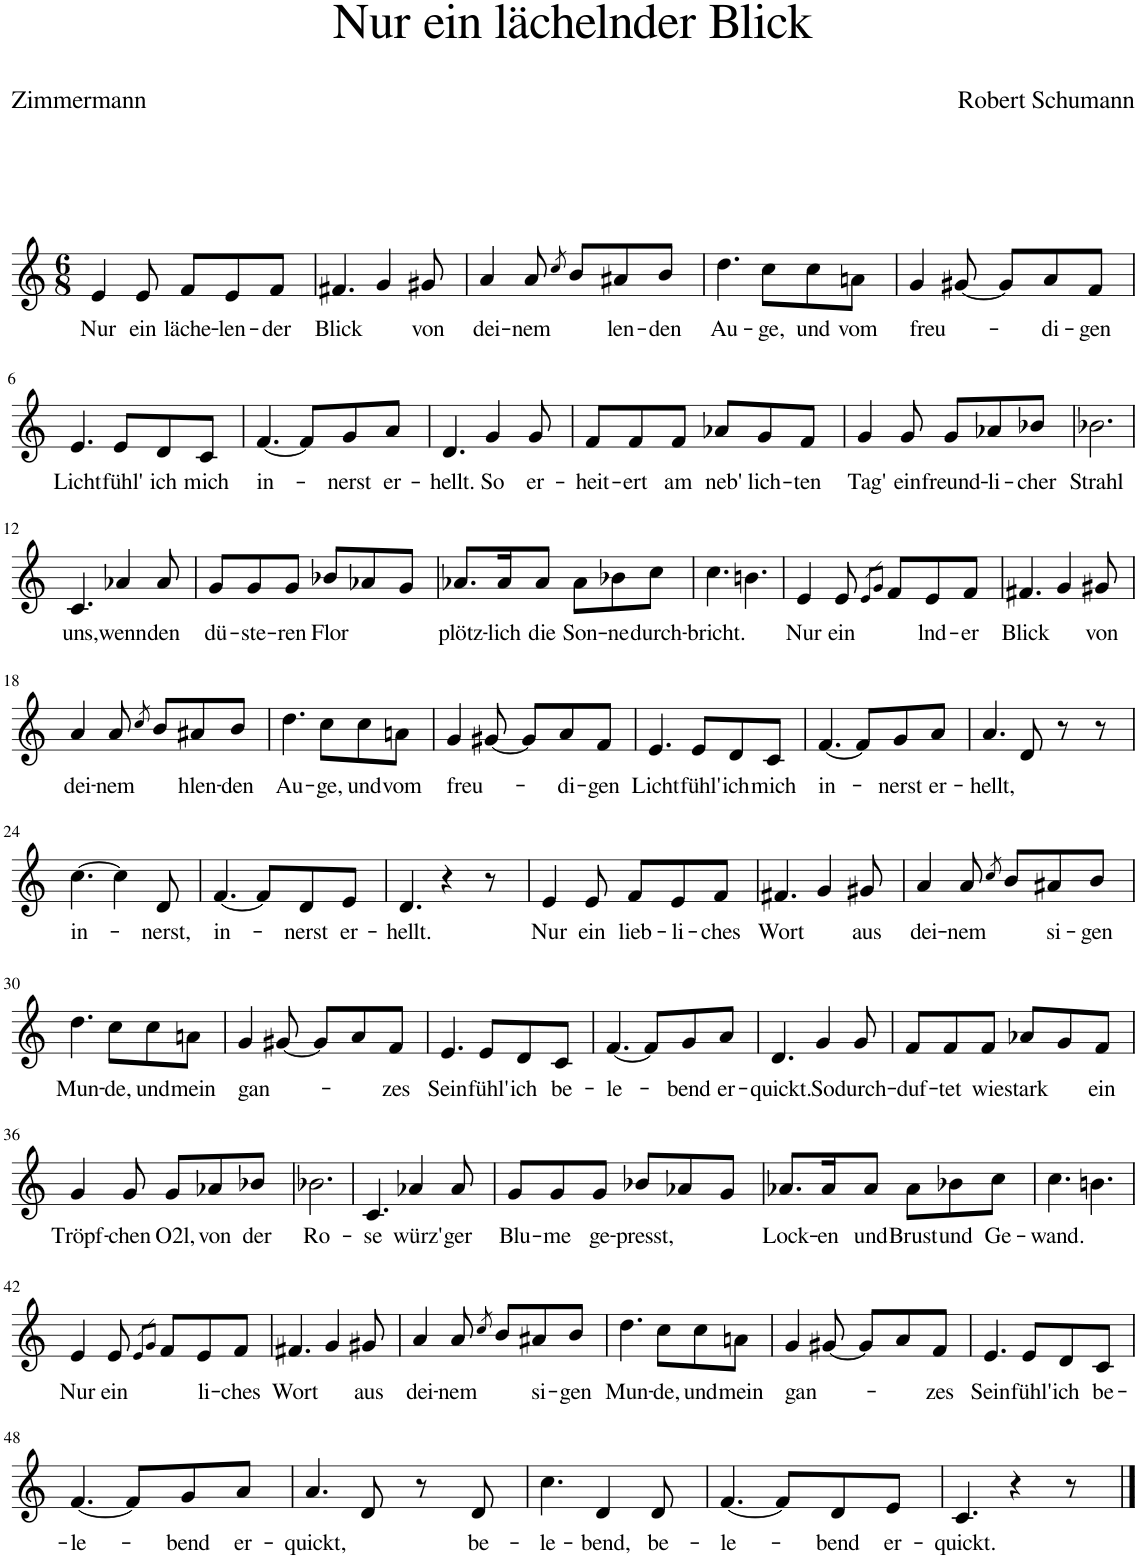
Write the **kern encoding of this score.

**kern	**text
*part1	*part1
*staff1	*staff1
*I"Piano	*
*I'Pno	*
*clefG2	*
*k[]	*
*M6/8	*
=1	=1
!	!LO:LY:b
4e/	Nur
!	!LO:LY:b
8e/	ein
!	!LO:LY:b
8f/L	läche-
!	!LO:LY:b
8e/	-len-
!	!LO:LY:b
8f/J	-der
=2	=2
!	!LO:LY:b
4.f#X/	Blick
4g/	.
!	!LO:LY:b
8g#X/	von
=3	=3
!	!LO:LY:b
4a/	dei-
!	!LO:LY:b
8a/	-nem
8qcc/	.
8b/L	.
!	!LO:LY:b
8a#X/	-len-
!	!LO:LY:b
8b/J	-den
=4	=4
!	!LO:LY:b
4.dd\	Au-
!	!LO:LY:b
8cc\L	-ge,
!	!LO:LY:b
8cc\	und
!	!LO:LY:b
8an\J	vom
=5	=5
!	!LO:LY:b
4g/	freu-
[8g#X/	.
8g#/L]	.
!	!LO:LY:b
8a/	-di-
!	!LO:LY:b
8f/J	-gen
!!LO:LB:g=z
=6	=6
!	!LO:LY:b
4.e/	Licht
!	!LO:LY:b
8e/L	fühl'
!	!LO:LY:b
8d/	ich
!	!LO:LY:b
8c/J	mich
=7	=7
!	!LO:LY:b
[4.f/	in-
8f/L]	.
!	!LO:LY:b
8g/	-nerst
!	!LO:LY:b
8a/J	er-
=8	=8
!	!LO:LY:b
4.d/	hellt.
!	!LO:LY:b
4g/	So
!	!LO:LY:b
8g/	er-
=9	=9
!	!LO:LY:b
8f/L	-heit-
!	!LO:LY:b
8f/	-ert
!	!LO:LY:b
8f/J	am
!	!LO:LY:b
8a-X/L	neb'
!	!LO:LY:b
8g/	lich-
!	!LO:LY:b
8f/J	-ten
=10	=10
!	!LO:LY:b
4g/	Tag'
!	!LO:LY:b
8g/	ein
!	!LO:LY:b
8g/L	freund-
!	!LO:LY:b
8a-X/	-li-
!	!LO:LY:b
8b-X/J	-cher
=11	=11
!	!LO:LY:b
2.b-X\	Strahl
!!LO:LB:g=z
=12	=12
!	!LO:LY:b
4.c/	uns,
!	!LO:LY:b
4a-X/	wenn
!	!LO:LY:b
8a-/	den
=13	=13
!	!LO:LY:b
8g/L	dü-
!	!LO:LY:b
8g/	-ste-
!	!LO:LY:b
8g/J	-ren
!	!LO:LY:b
8b-X/L	Flor
8a-X/	.
8g/J	.
=14	=14
!	!LO:LY:b
8.a-X/L	plötz-
!	!LO:LY:b
16a-/K	lich
!	!LO:LY:b
8a-/J	die
!	!LO:LY:b
8a-\L	Son-
!	!LO:LY:b
8b-X\	-ne
!	!LO:LY:b
8cc\J	durch-
=15	=15
!	!LO:LY:b
4.cc\	bricht.
4.bn\	.
=16	=16
!	!LO:LY:b
4e/	Nur
!	!LO:LY:b
8e/	ein
8qe/L	.
8qg/J	.
8f/L	.
!	!LO:LY:b
8e/	-lnd-
!	!LO:LY:b
8f/J	-er
=17	=17
!	!LO:LY:b
4.f#X/	Blick
4g/	.
!	!LO:LY:b
8g#X/	von
!!LO:LB:g=z
=18	=18
!	!LO:LY:b
4a/	dei-
!	!LO:LY:b
8a/	-nem
8qcc/	.
8b/L	.
!	!LO:LY:b
8a#X/	-hlen-
!	!LO:LY:b
8b/J	-den
=19	=19
!	!LO:LY:b
4.dd\	Au-
!	!LO:LY:b
8cc\L	-ge,
!	!LO:LY:b
8cc\	und
!	!LO:LY:b
8an\J	vom
=20	=20
!	!LO:LY:b
4g/	freu-
[8g#X/	.
8g#/L]	.
!	!LO:LY:b
8a/	-di-
!	!LO:LY:b
8f/J	-gen
=21	=21
!	!LO:LY:b
4.e/	Licht
!	!LO:LY:b
8e/L	fühl'
!	!LO:LY:b
8d/	ich
!	!LO:LY:b
8c/J	mich
=22	=22
!	!LO:LY:b
[4.f/	in-
8f/L]	.
!	!LO:LY:b
8g/	-nerst
!	!LO:LY:b
8a/J	er-
=23	=23
!	!LO:LY:b
4.a/	hellt,
8d/	.
8r	.
8r	.
!!LO:LB:g=z
=24	=24
!	!LO:LY:b
[4.cc\	in-
4cc\]	.
!	!LO:LY:b
8d/	-nerst,
=25	=25
!	!LO:LY:b
[4.f/	in-
8f/L]	.
!	!LO:LY:b
8d/	-nerst
!	!LO:LY:b
8e/J	er-
=26	=26
!	!LO:LY:b
4.d/	-hellt.
4r	.
8r	.
=27	=27
!	!LO:LY:b
4e/	Nur
!	!LO:LY:b
8e/	ein
!	!LO:LY:b
8f/L	lieb-
!	!LO:LY:b
8e/	-li-
!	!LO:LY:b
8f/J	-ches
=28	=28
!	!LO:LY:b
4.f#X/	Wort
4g/	.
!	!LO:LY:b
8g#X/	aus
=29	=29
!	!LO:LY:b
4a/	dei-
!	!LO:LY:b
8a/	-nem
8qcc/	.
8b/L	.
!	!LO:LY:b
8a#X/	-si-
!	!LO:LY:b
8b/J	-gen
!!LO:LB:g=z
=30	=30
!	!LO:LY:b
4.dd\	Mun-
!	!LO:LY:b
8cc\L	-de,
!	!LO:LY:b
8cc\	und
!	!LO:LY:b
8an\J	mein
=31	=31
!	!LO:LY:b
4g/	gan-
[8g#X/	.
8g#/L]	.
8a/	.
!	!LO:LY:b
8f/J	-zes
=32	=32
!	!LO:LY:b
4.e/	Sein
!	!LO:LY:b
8e/L	fühl'
!	!LO:LY:b
8d/	ich
!	!LO:LY:b
8c/J	be-
=33	=33
!	!LO:LY:b
[4.f/	-le-
8f/L]	.
!	!LO:LY:b
8g/	-bend
!	!LO:LY:b
8a/J	er-
=34	=34
!	!LO:LY:b
4.d/	-quickt.
!	!LO:LY:b
4g/	So
!	!LO:LY:b
8g/	durch-
=35	=35
!	!LO:LY:b
8f/L	duf-
!	!LO:LY:b
8f/	-tet
!	!LO:LY:b
8f/J	wie
!	!LO:LY:b
8a-X/L	stark
8g/	.
!	!LO:LY:b
8f/J	ein
!!LO:LB:g=z
=36	=36
!	!LO:LY:b
4g/	Tröpf-
!	!LO:LY:b
8g/	-chen
!	!LO:LY:b
8g/L	O2l,
!	!LO:LY:b
8a-X/	von
!	!LO:LY:b
8b-X/J	der
=37	=37
!	!LO:LY:b
2.b-X\	Ro-
=38	=38
!	!LO:LY:b
4.c/	-se
!	!LO:LY:b
4a-X/	würz'
!	!LO:LY:b
8a-/	ger
=39	=39
!	!LO:LY:b
8g/L	Blu-
!	!LO:LY:b
8g/	-me
!	!LO:LY:b
8g/J	ge-
!	!LO:LY:b
8b-X/L	presst,
8a-X/	.
8g/J	.
=40	=40
!	!LO:LY:b
8.a-X/L	Lock-
!	!LO:LY:b
16a-/K	-en
!	!LO:LY:b
8a-/J	und
!	!LO:LY:b
8a-\L	Brust
!	!LO:LY:b
8b-X\	und
!	!LO:LY:b
8cc\J	Ge-
=41	=41
!	!LO:LY:b
4.cc\	-wand.
4.bn\	.
!!LO:LB:g=z
=42	=42
!	!LO:LY:b
4e/	Nur
!	!LO:LY:b
8e/	ein
8qe/L	.
8qg/J	.
8f/L	.
!	!LO:LY:b
8e/	-li-
!	!LO:LY:b
8f/J	-ches
=43	=43
!	!LO:LY:b
4.f#X/	Wort
4g/	.
!	!LO:LY:b
8g#X/	aus
=44	=44
!	!LO:LY:b
4a/	dei-
!	!LO:LY:b
8a/	-nem
8qcc/	.
8b/L	.
!	!LO:LY:b
8a#X/	-si-
!	!LO:LY:b
8b/J	-gen
=45	=45
!	!LO:LY:b
4.dd\	Mun-
!	!LO:LY:b
8cc\L	-de,
!	!LO:LY:b
8cc\	und
!	!LO:LY:b
8an\J	mein
=46	=46
!	!LO:LY:b
4g/	gan-
[8g#X/	.
8g#/L]	.
8a/	.
!	!LO:LY:b
8f/J	-zes
=47	=47
!	!LO:LY:b
4.e/	Sein
!	!LO:LY:b
8e/L	fühl'
!	!LO:LY:b
8d/	ich
!	!LO:LY:b
8c/J	be-
!!LO:LB:g=z
=48	=48
!	!LO:LY:b
[4.f/	-le-
8f/L]	.
!	!LO:LY:b
8g/	-bend
!	!LO:LY:b
8a/J	er-
=49	=49
!	!LO:LY:b
4.a/	-quickt,
8d/	.
8r	.
!	!LO:LY:b
8d/	be-
=50	=50
!	!LO:LY:b
4.cc\	-le-
!	!LO:LY:b
4d/	-bend,
!	!LO:LY:b
8d/	be-
=51	=51
!	!LO:LY:b
[4.f/	-le-
8f/L]	.
!	!LO:LY:b
8d/	-bend
!	!LO:LY:b
8e/J	er-
=52	=52
!	!LO:LY:b
4.c/	-quickt.
4r	.
8r	.
==	==
*-	*-
